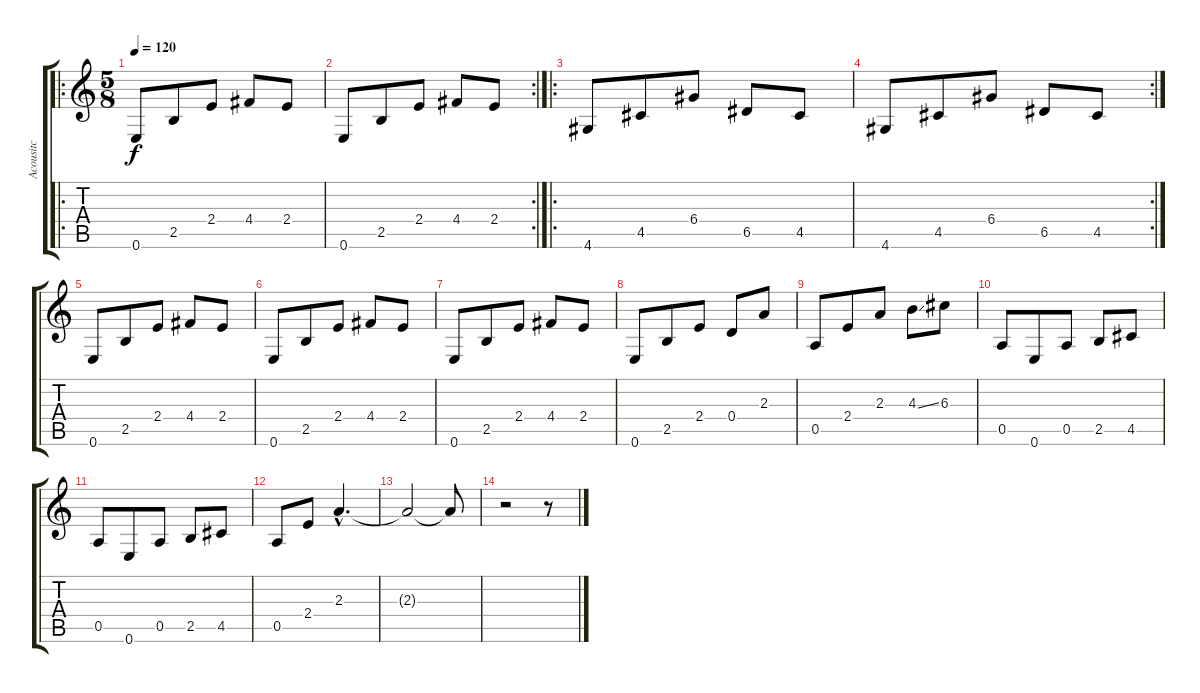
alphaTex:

\track ("Acousitc" "Acousitc") {instrument acousticguitarnylon}
\staff {score tabs}
\tuning (E4 B3 G3 D3 A2 E2) {hide}
\ro
\ts (5 8)
\tempo 120
\clef g2
\ks c
0.6.8{dy f instrument acousticguitarnylon} 2.5.8 2.4.8 4.4.8 2.4.8 |
\rc 2
0.6.8 2.5.8 2.4.8 4.4.8 2.4.8 |
\ro
4.6.8 4.5.8 6.4.8 6.5.8 4.5.8 |
\rc 2
4.6.8 4.5.8 6.4.8 6.5.8 4.5.8 |
0.6.8 2.5.8 2.4.8 4.4.8 2.4.8 |
0.6.8 2.5.8 2.4.8 4.4.8 2.4.8 |
0.6.8 2.5.8 2.4.8 4.4.8 2.4.8 |
0.6.8 2.5.8 2.4.8 0.4.8 2.3.8 |
0.5.8 2.4.8 2.3.8 4.3{ss}.8 6.3.8 |
0.5.8 0.6.8 0.5.8 2.5.8 4.5.8 |
0.5.8 0.6.8 0.5.8 2.5.8 4.5.8 |
0.5.8 2.4.8 2.3{hac}.4{d} |
2.3{t}.2 2.3{t}.8 |
r.2 r.8
